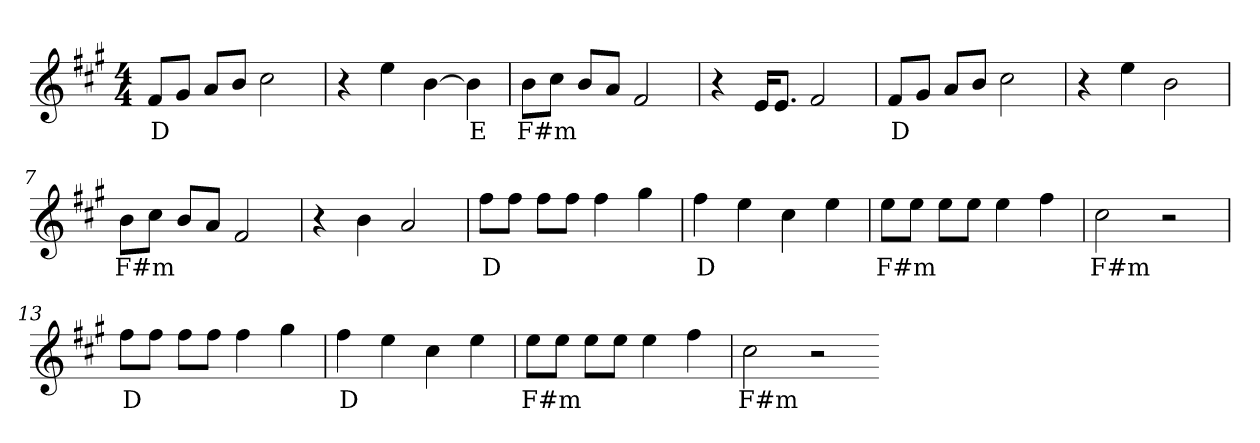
**kern	**text
*part1	*part1
*staff1	*staff1
*clefG2	*
*k[f#c#g#]	*
*M4/4	*
=1	=1
8f#/L	D
8g#/J	.
8a/L	.
8b/J	.
2cc#	.
=2	=2
4r	.
4ee	.
[4b	.
4b]	E
=3	=3
8b\L	F#m
8cc#\J	.
8b/L	.
8a/J	.
2f#	.
=4	=4
4r	.
16e/KL	.
8.e/J	.
2f#	.
=5	=5
8f#/L	D
8g#/J	.
8a/L	.
8b/J	.
2cc#	.
=6	=6
4r	.
4ee	.
2b	.
=7	=7
8b\L	F#m
8cc#\J	.
8b/L	.
8a/J	.
2f#	.
=8	=8
4r	.
4b	.
2a	.
=9	=9
8ff#\L	D
8ff#\J	.
8ff#\L	.
8ff#\J	.
4ff#	.
4gg#	.
=10	=10
4ff#	D
4ee	.
4cc#	.
4ee	.
=11	=11
8ee\L	F#m
8ee\J	.
8ee\L	.
8ee\J	.
4ee	.
4ff#	.
=12	=12
2cc#	F#m
2r	.
=13	=13
8ff#\L	D
8ff#\J	.
8ff#\L	.
8ff#\J	.
4ff#	.
4gg#	.
=14	=14
4ff#	D
4ee	.
4cc#	.
4ee	.
=15	=15
8ee\L	F#m
8ee\J	.
8ee\L	.
8ee\J	.
4ee	.
4ff#	.
=16	=16
2cc#	F#m
2r	.
=-	=-
*-	*-
